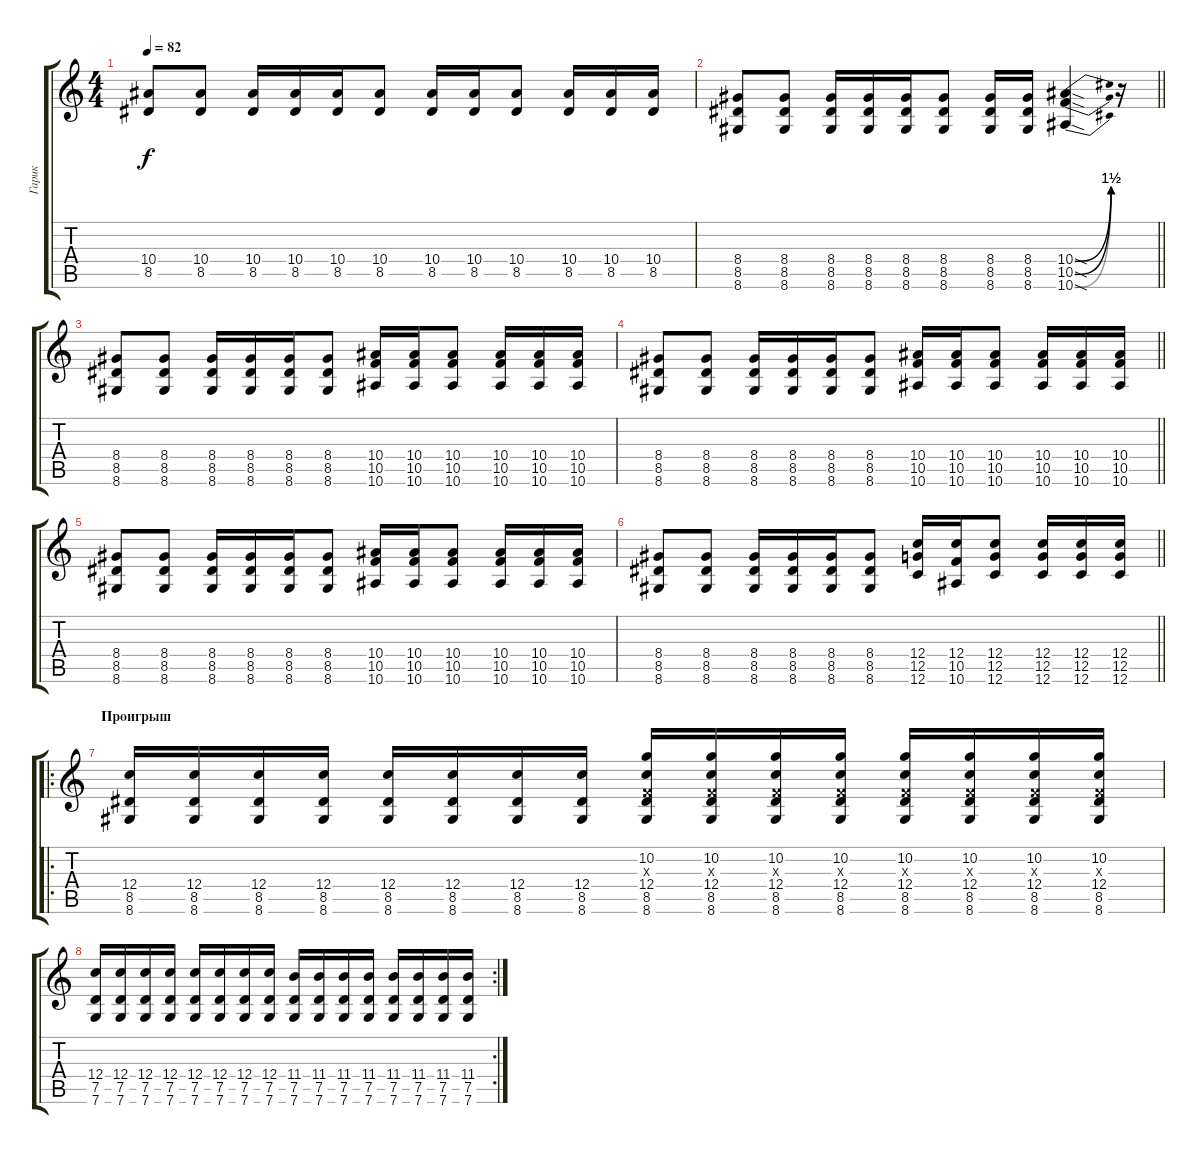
\track ("Гарик" "Гарик") {instrument electricguitarclean}
\staff {score tabs}
\tuning (D4 A3 F3 C3 G2 C2) {hide}
\ts (4 4)
\tempo 82
\clef g2
\ks c
(10.4 8.5).8{dy f} (10.4 8.5).8 (10.4 8.5).16 (10.4 8.5).16 (10.4 8.5).16 (10.4 8.5).8 (10.4 8.5).16 (10.4 8.5).16 (10.4 8.5).8 (10.4 8.5).16 (10.4 8.5).16 (10.4 8.5).16 |
\barLineRight lightlight
(8.4 8.5 8.6).8 (8.4 8.5 8.6).8 (8.4 8.5 8.6).16 (8.4 8.5 8.6).16 (8.4 8.5 8.6).16 (8.4 8.5 8.6).8 (8.4 8.5 8.6).16 (8.4 8.5 8.6).16 (10.4{be (bend 0 0 60 6) sod} 10.5{be (bend 0 0 60 6) sod} 10.6{be (bend 0 0 60 6) sod}).4{instrument overdrivenguitar} r.16 |
(8.4 8.5 8.6).8 (8.4 8.5 8.6).8 (8.4 8.5 8.6).16 (8.4 8.5 8.6).16 (8.4 8.5 8.6).16 (8.4 8.5 8.6).8 (10.4 10.5 10.6).16 (10.4 10.5 10.6).16 (10.4 10.5 10.6).8 (10.4 10.5 10.6).16 (10.4 10.5 10.6).16 (10.4 10.5 10.6).16 |
\barLineRight lightlight
(8.4 8.5 8.6).8 (8.4 8.5 8.6).8 (8.4 8.5 8.6).16 (8.4 8.5 8.6).16 (8.4 8.5 8.6).16 (8.4 8.5 8.6).8 (10.4 10.5 10.6).16 (10.4 10.5 10.6).16 (10.4 10.5 10.6).8 (10.4 10.5 10.6).16 (10.4 10.5 10.6).16 (10.4 10.5 10.6).16 |
(8.4 8.5 8.6).8 (8.4 8.5 8.6).8 (8.4 8.5 8.6).16 (8.4 8.5 8.6).16 (8.4 8.5 8.6).16 (8.4 8.5 8.6).8 (10.4 10.5 10.6).16 (10.4 10.5 10.6).16 (10.4 10.5 10.6).8 (10.4 10.5 10.6).16 (10.4 10.5 10.6).16 (10.4 10.5 10.6).16 |
\barLineRight lightlight
(8.4 8.5 8.6).8 (8.4 8.5 8.6).8 (8.4 8.5 8.6).16 (8.4 8.5 8.6).16 (8.4 8.5 8.6).16 (8.4 8.5 8.6).8 (12.4 12.5 12.6).16 (12.4 10.5 10.6).16 (12.4 12.5 12.6).8 (12.4 12.5 12.6).16 (12.4 12.5 12.6).16 (12.4 12.5 12.6).16 |
\ro
\section ("" "Проигрыш")
(12.4 8.5 8.6).16{instrument distortionguitar} (12.4 8.5 8.6).16 (12.4 8.5 8.6).16 (12.4 8.5 8.6).16 (12.4 8.5 8.6).16 (12.4 8.5 8.6).16 (12.4 8.5 8.6).16 (12.4 8.5 8.6).16 (10.2 0.3{x} 12.4 8.5 8.6).16 (10.2 0.3{x} 12.4 8.5 8.6).16 (10.2 0.3{x} 12.4 8.5 8.6).16 (10.2 0.3{x} 12.4 8.5 8.6).16 (10.2 0.3{x} 12.4 8.5 8.6).16 (10.2 0.3{x} 12.4 8.5 8.6).16 (10.2 0.3{x} 12.4 8.5 8.6).16 (10.2 0.3{x} 12.4 8.5 8.6).16 |
\rc 2
(12.4 7.5 7.6).16 (12.4 7.5 7.6).16 (12.4 7.5 7.6).16 (12.4 7.5 7.6).16 (12.4 7.5 7.6).16 (12.4 7.5 7.6).16 (12.4 7.5 7.6).16 (12.4 7.5 7.6).16 (11.4 7.5 7.6).16 (11.4 7.5 7.6).16 (11.4 7.5 7.6).16 (11.4 7.5 7.6).16 (11.4 7.5 7.6).16 (11.4 7.5 7.6).16 (11.4 7.5 7.6).16 (11.4 7.5 7.6).16
